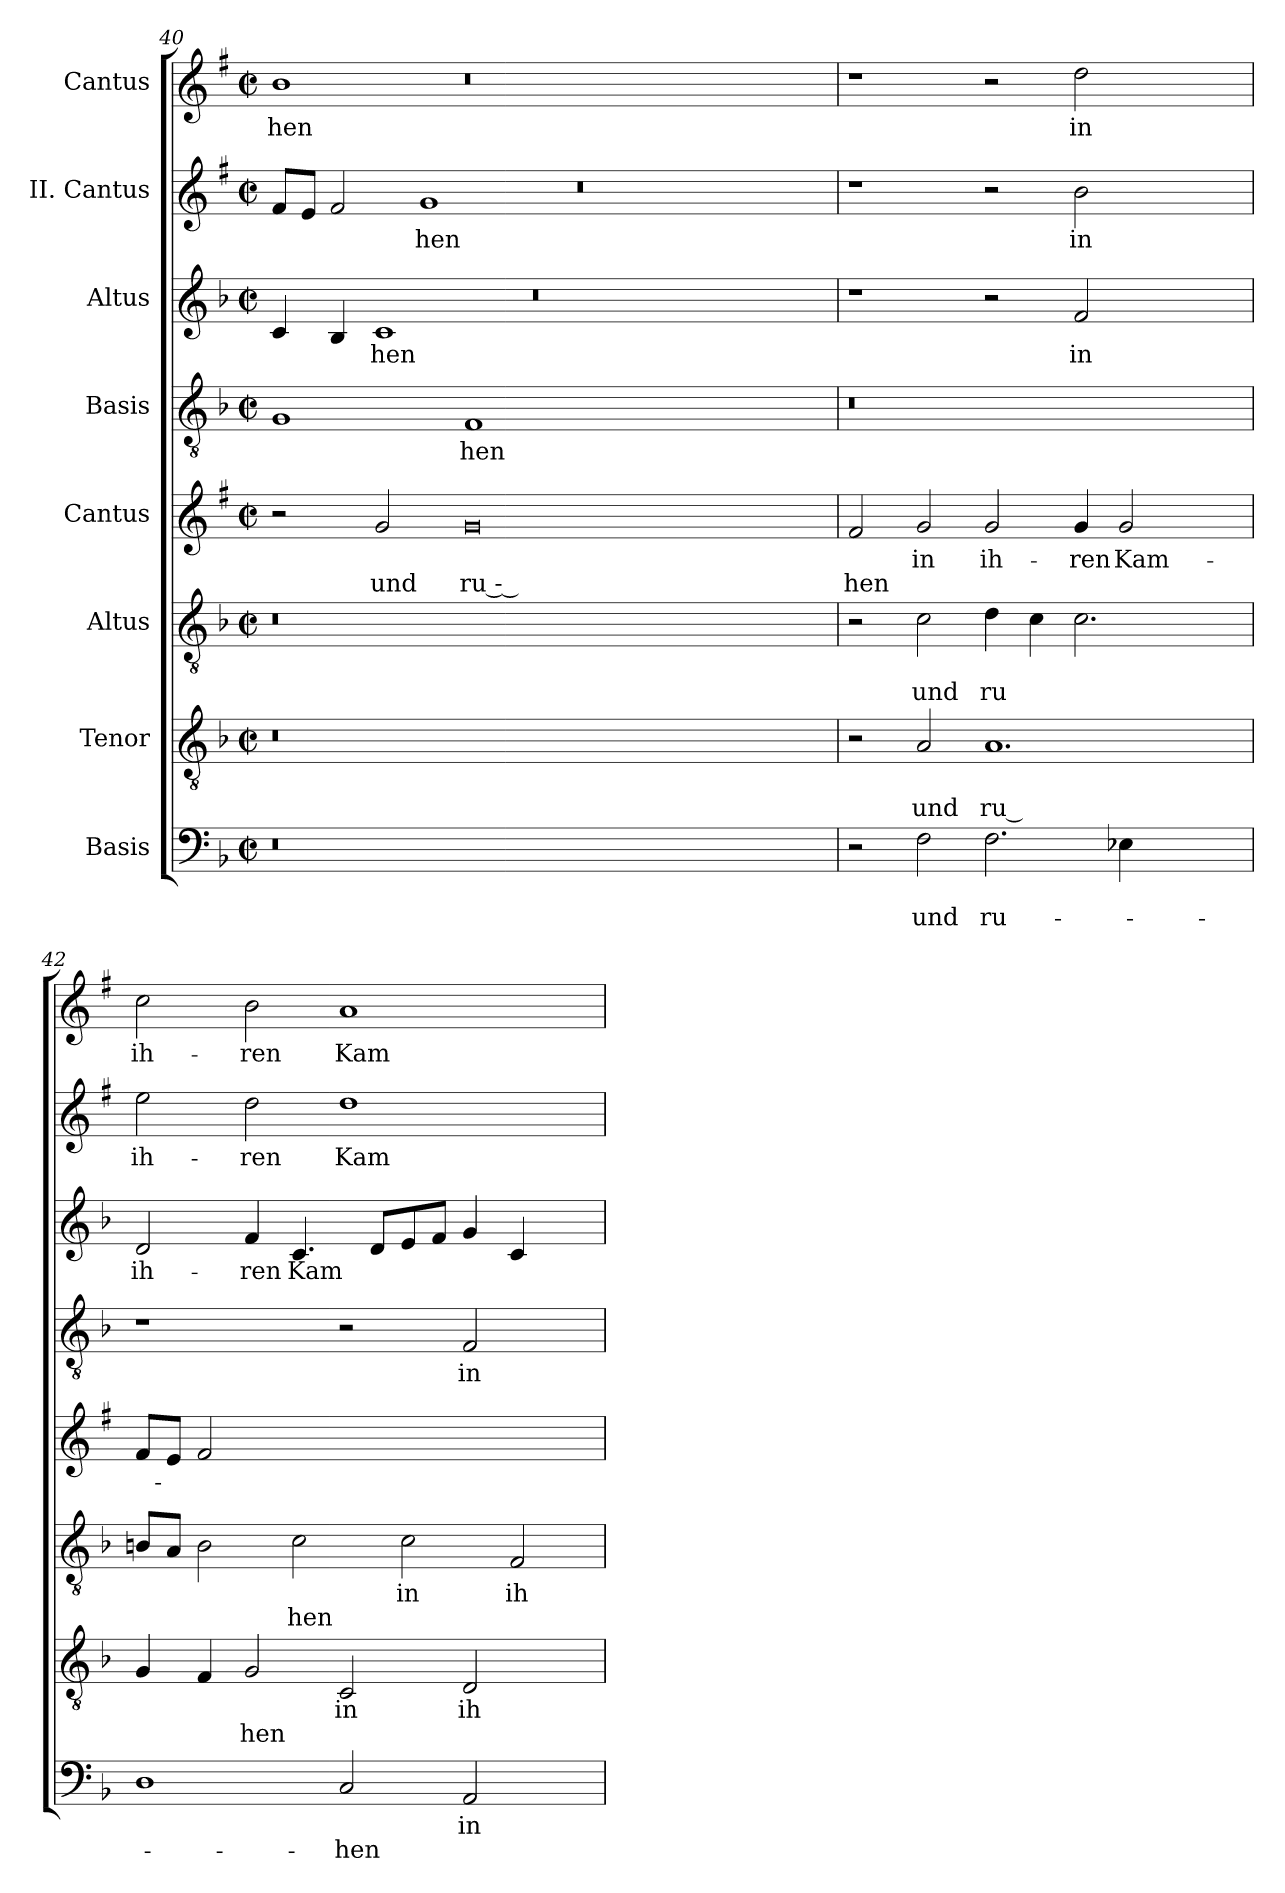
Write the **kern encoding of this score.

**kern	**text	**text	**kern	**text	**text	**kern	**text	**text	**kern	**text	**text	**kern	**text	**kern	**text	**kern	**text	**kern	**text
*part8	*part8	*part8	*part7	*part7	*part7	*part6	*part6	*part6	*part5	*part5	*part5	*part4	*part4	*part3	*part3	*part2	*part2	*part1	*part1
*staff8	*staff8	*staff8	*staff7	*staff7	*staff7	*staff6	*staff6	*staff6	*staff5	*staff5	*staff5	*staff4	*staff4	*staff3	*staff3	*staff2	*staff2	*staff1	*staff1
*I"Basis	*	*	*I"Tenor	*	*	*I"Altus	*	*	*I"Cantus	*	*	*I"Basis	*	*I"Altus	*	*I"II. Cantus	*	*I"Cantus	*
*clefF4	*	*	*clefGv2	*	*	*clefGv2	*	*	*clefG2	*	*	*clefGv2	*	*clefG2	*	*clefG2	*	*clefG2	*
*	*	*	*	*	*	*	*	*	*ITrd1c2	*	*	*	*	*	*	*ITrd1c2	*	*ITrd1c2	*
*k[b-]	*	*	*k[b-]	*	*	*k[b-]	*	*	*k[b-]	*	*	*k[b-]	*	*k[b-]	*	*k[b-]	*	*k[b-]	*
*F:	*	*	*F:	*	*	*F:	*	*	*F:	*	*	*F:	*	*F:	*	*F:	*	*F:	*
*M4/2	*	*	*M4/2	*	*	*M4/2	*	*	*M4/2	*	*	*M4/2	*	*M4/2	*	*M4/2	*	*M4/2	*
*met(c|)	*	*	*met(c|)	*	*	*met(c|)	*	*	*met(c|)	*	*	*met(c|)	*	*met(c|)	*	*met(c|)	*	*met(c|)	*
=40	=40	=40	=40	=40	=40	=40	=40	=40	=40	=40	=40	=40	=40	=40	=40	=40	=40	=40	=40
!	!	!	!	!	!	!	!	!	!	!	!	!	!	!	!	!	!	!	!LO:LY:b
0r	.	.	0r	.	.	0r	.	.	2r	.	.	1G	.	4c	.	8eL	.	1a	hen
.	.	.	.	.	.	.	.	.	.	.	.	.	.	.	.	8dJ	.	.	.
.	.	.	.	.	.	.	.	.	.	.	.	.	.	4B-	.	2e	.	.	.
!	!	!	!	!	!	!	!	!	!	!	!LO:LY:b	!	!	!	!LO:LY:b	!	!	!	!
.	.	.	.	.	.	.	.	.	2f	.	und	.	.	1c	hen	.	.	.	.
!	!	!	!	!	!	!	!	!	!	!	!	!	!	!	!	!	!LO:LY:b	!	!
.	.	.	.	.	.	.	.	.	.	.	.	.	.	.	.	1f	-hen	.	.
!	!	!	!	!	!	!	!	!	!	!	!LO:LY:b	!	!LO:LY:b	!	!	!	!	!	!
.	.	.	.	.	.	.	.	.	0f	.	ru - - -	1F	-hen	.	.	.	.	0r	.
.	.	.	.	.	.	.	.	.	.	.	.	.	.	0r	.	.	.	.	.
.	.	.	.	.	.	.	.	.	.	.	.	.	.	.	.	0r	.	.	.
1..ryy	.	.	1..ryy	.	.	1..ryy	.	.	.	.	.	1..ryy	.	.	.	.	.	.	.
.	.	.	.	.	.	.	.	.	2.ryy	.	.	.	.	.	.	.	.	2.ryy	.
.	.	.	.	.	.	.	.	.	.	.	.	.	.	4ryy	.	.	.	.	.
=41	=41	=41	=41	=41	=41	=41	=41	=41	=41	=41	=41	=41	=41	=41	=41	=41	=41	=41	=41
!	!	!	!	!	!	!	!	!	!	!	!LO:LY:b	!	!	!	!	!	!	!	!
2r	.	.	2r	.	.	2r	.	.	2e	.	hen	0r	.	1r	.	1r	.	1r	.
!	!	!LO:LY:b	!	!	!LO:LY:b	!	!	!LO:LY:b	!	!LO:LY:b	!	!	!	!	!	!	!	!	!
2F	.	und	2A	.	und	2c	.	und	2f	in	.	.	.	.	.	.	.	.	.
!	!	!LO:LY:b	!	!	!LO:LY:b	!	!	!LO:LY:b	!	!LO:LY:b	!	!	!	!	!	!	!	!	!
2.F	.	ru-	1.A	.	ru - -	4d	.	ru	2f	ih-	.	.	.	2r	.	2r	.	2r	.
.	.	.	.	.	.	4c	.	.	.	.	.	.	.	.	.	.	.	.	.
!	!	!	!	!	!	!	!	!	!	!LO:LY:b	!	!	!	!	!LO:LY:b	!	!LO:LY:b	!	!LO:LY:b
.	.	.	.	.	.	2.c	.	.	4f	-ren	.	.	.	2f	in	2a	in	2cc	in
!	!	!	!	!	!	!	!	!	!	!LO:LY:b	!	!	!	!	!	!	!	!	!
4E-X	.	.	.	.	.	.	.	.	2f	Kam-	.	.	.	.	.	.	.	.	.
2ryy	.	.	.	.	.	.	.	.	.	.	.	2ryy	.	2ryy	.	2ryy	.	2ryy	.
.	.	.	.	.	.	4ryy	.	.	4ryy	.	.	.	.	.	.	.	.	.	.
=42	=42	=42	=42	=42	=42	=42	=42	=42	=42	=42	=42	=42	=42	=42	=42	=42	=42	=42	=42
!	!	!	!	!	!	!	!	!	!	!	!	!	!	!	!LO:LY:b	!	!LO:LY:b	!	!LO:LY:b
1D	.	.	4G	.	.	8BnL	.	.	8eL	.	.	1r	.	2d	ih-	2dd	ih-	2b-	ih-
.	.	.	.	.	.	8AJ	.	.	8dJ	.	.	.	.	.	.	.	.	.	.
.	.	.	4F	.	.	2B	.	.	2e	.	.	.	.	.	.	.	.	.	.
!	!	!	!	!	!LO:LY:b	!	!	!	!	!	!	!	!	!	!LO:LY:b	!	!LO:LY:b	!	!LO:LY:b
.	.	.	2G	.	hen	.	.	.	.	.	.	.	.	4f	-ren	2cc	-ren	2a	-ren
!	!	!	!	!	!	!	!	!LO:LY:b	!	!	!	!	!	!	!LO:LY:b	!	!	!	!
.	.	.	.	.	.	2c	.	hen	1.ryy	.	.	.	.	4.c	Kam	.	.	.	.
!	!	!LO:LY:b	!	!LO:LY:b	!	!	!	!	!	!	!	!	!	!	!	!	!LO:LY:b	!	!LO:LY:b
2C	.	-hen	2C	in	.	.	.	.	.	.	.	2r	.	.	.	1cc	Kam-	1g	Kam-
.	.	.	.	.	.	.	.	.	.	.	.	.	.	8dL	.	.	.	.	.
!	!	!	!	!	!	!	!LO:LY:b	!	!	!	!	!	!	!	!	!	!	!	!
.	.	.	.	.	.	2c	in	.	.	.	.	.	.	8e	.	.	.	.	.
.	.	.	.	.	.	.	.	.	.	.	.	.	.	8fJ	.	.	.	.	.
!	!LO:LY:b	!	!	!LO:LY:b	!	!	!	!	!	!	!	!	!LO:LY:b	!	!	!	!	!	!
2AA	in	.	2D	ih-	.	.	.	.	.	.	.	2F	in	4g	.	.	.	.	.
!	!	!	!	!	!	!	!LO:LY:b	!	!	!	!	!	!	!	!	!	!	!	!
.	.	.	.	.	.	2F	ih-	.	.	.	.	.	.	4c	.	.	.	.	.
4ryy	.	.	4ryy	.	.	.	.	.	.	.	.	4ryy	.	4ryy	.	4ryy	.	4ryy	.
=	=	=	=	=	=	=	=	=	=	=	=	=	=	=	=	=	=	=	=
*-	*-	*-	*-	*-	*-	*-	*-	*-	*-	*-	*-	*-	*-	*-	*-	*-	*-	*-	*-
